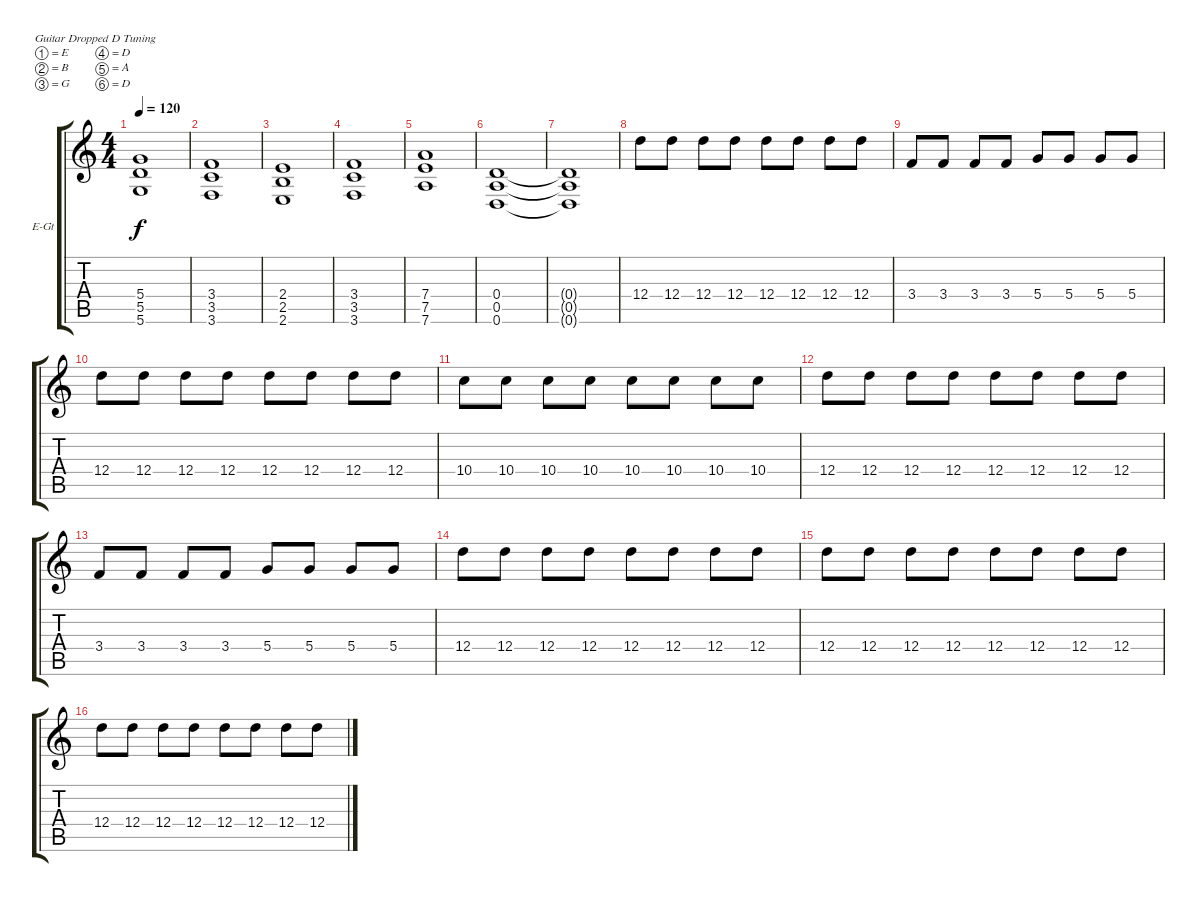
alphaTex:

\bracketExtendMode groupsimilarinstruments
\firstSystemTrackNameOrientation horizontal
\otherSystemsTrackNameOrientation horizontal
\track ("Overdriven-guitar (Richard)" "E-Gt") {instrument overdrivenguitar}
\staff {score tabs}
\tuning (E4 B3 G3 D3 A2 D2)
\ts (4 4)
\tempo 120
\clef g2
\ks c
(5.4 5.5 5.6).1{dy f} |
(3.4 3.5 3.6).1 |
(2.4 2.5 2.6).1 |
(3.4 3.5 3.6).1 |
(7.4 7.5 7.6).1 |
(0.4 0.5 0.6).1 |
(0.4{t} 0.5{t} 0.6{t}).1 |
12.4.8 12.4.8 12.4.8 12.4.8 12.4.8 12.4.8 12.4.8 12.4.8 |
3.4.8 3.4.8 3.4.8 3.4.8 5.4.8 5.4.8 5.4.8 5.4.8 |
12.4.8 12.4.8 12.4.8 12.4.8 12.4.8 12.4.8 12.4.8 12.4.8 |
10.4.8 10.4.8 10.4.8 10.4.8 10.4.8 10.4.8 10.4.8 10.4.8 |
12.4.8 12.4.8 12.4.8 12.4.8 12.4.8 12.4.8 12.4.8 12.4.8 |
3.4.8 3.4.8 3.4.8 3.4.8 5.4.8 5.4.8 5.4.8 5.4.8 |
12.4.8 12.4.8 12.4.8 12.4.8 12.4.8 12.4.8 12.4.8 12.4.8 |
12.4.8 12.4.8 12.4.8 12.4.8 12.4.8 12.4.8 12.4.8 12.4.8 |
12.4.8 12.4.8 12.4.8 12.4.8 12.4.8 12.4.8 12.4.8 12.4.8
